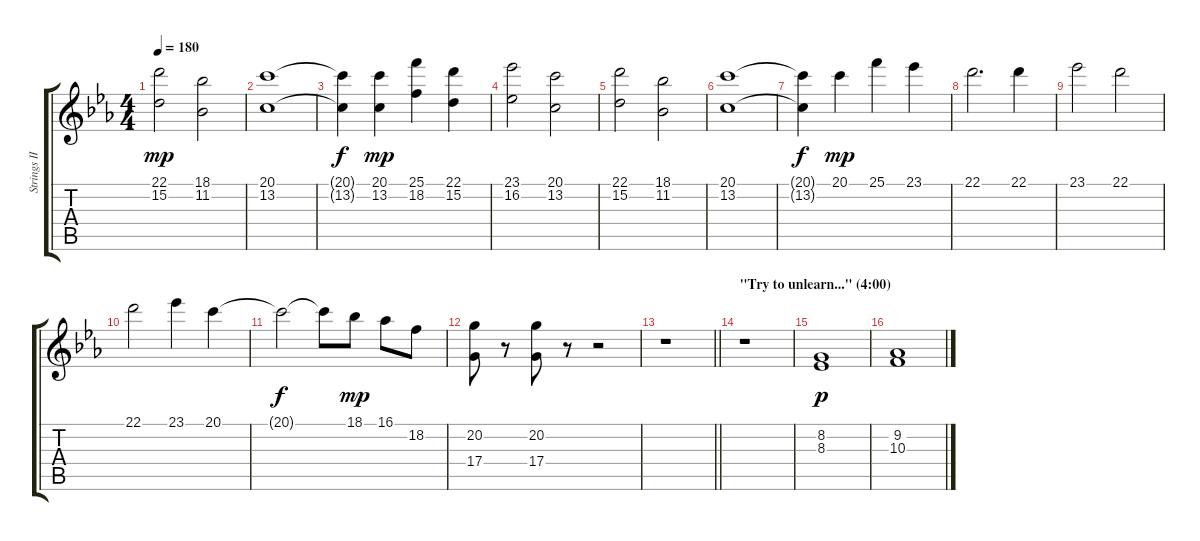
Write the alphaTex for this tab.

\track ("Strings II" "Strings II") {instrument stringensemble2}
\staff {score tabs}
\tuning (E4 B3 G3 D3 A2 E2) {hide}
\ts (4 4)
\tempo 180
\clef g2
\ks cminor
(22.1 15.2).2{dy mp} (18.1 11.2).2 |
(20.1 13.2).1 |
(20.1{t} 13.2{t}).4{dy f} (20.1 13.2).4{dy mp} (25.1 18.2).4 (22.1 15.2).4 |
(23.1 16.2).2 (20.1 13.2).2 |
(22.1 15.2).2 (18.1 11.2).2 |
(20.1 13.2).1 |
(20.1{t} 13.2{t}).4{dy f} 20.1.4{dy mp} 25.1.4 23.1.4 |
22.1.2{d} 22.1.4 |
23.1.2 22.1.2 |
22.1.2 23.1.4 20.1.4 |
20.1{t}.2{dy f} 20.1{t}.8 18.1.8{dy mp} 16.1.8 18.2.8 |
(20.2 17.4).8 r.8 (20.2 17.4).8 r.8 r.2 |
\barLineRight lightlight
r.1 |
\section ("" "\"Try to unlearn...\" (4:00)")
r.1 |
(8.2 8.3).1{dy p} |
(9.2 10.3).1
